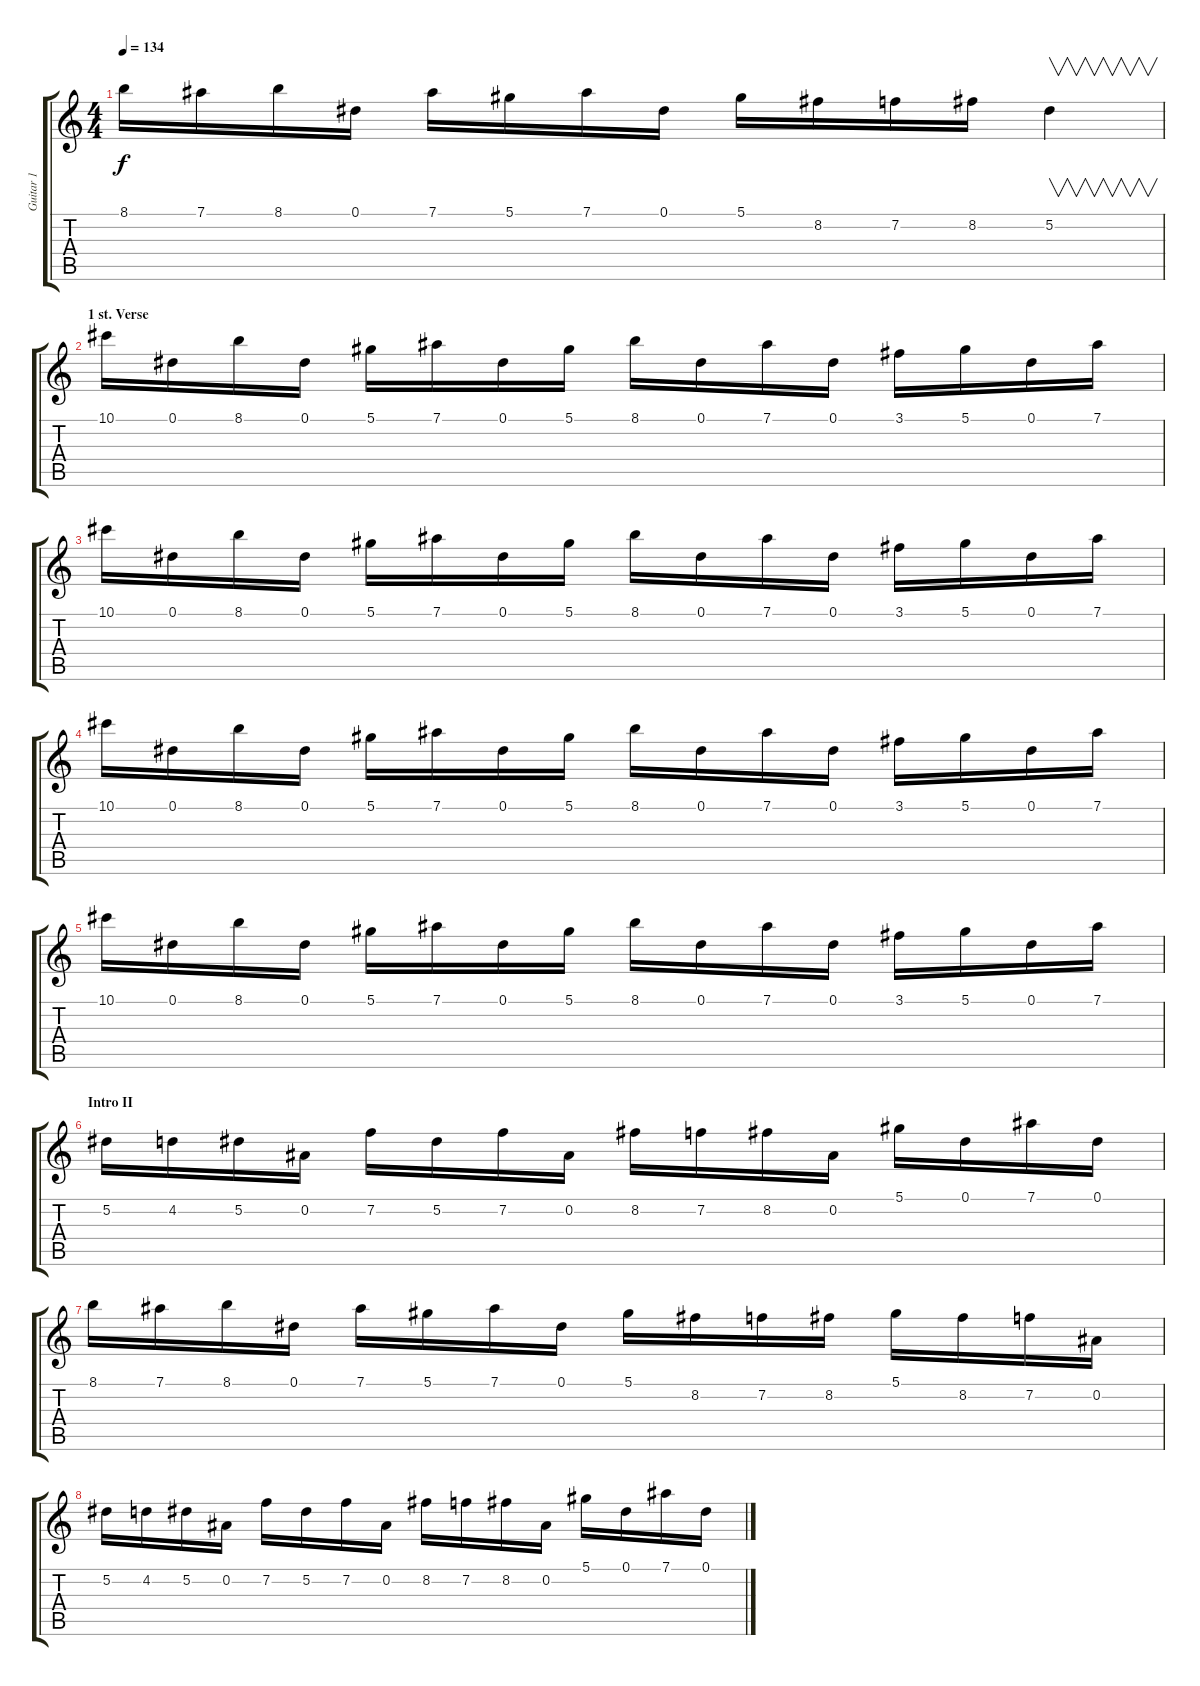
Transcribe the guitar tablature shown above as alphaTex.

\track ("Guitar 1" "Guitar 1") {instrument distortionguitar}
\staff {score tabs}
\tuning (Eb4 Bb3 Gb3 Db3 Ab2 Eb2) {hide}
\ts (4 4)
\tempo 134
\clef g2
\ks c
8.1.16{dy f} 7.1.16 8.1.16 0.1.16 7.1.16 5.1.16 7.1.16 0.1.16 5.1.16 8.2.16 7.2.16 8.2.16 5.2.4{v} |
\section ("" "1 st. Verse")
10.1.16 0.1.16 8.1.16 0.1.16 5.1.16 7.1.16 0.1.16 5.1.16 8.1.16 0.1.16 7.1.16 0.1.16 3.1.16 5.1.16 0.1.16 7.1.16 |
10.1.16 0.1.16 8.1.16 0.1.16 5.1.16 7.1.16 0.1.16 5.1.16 8.1.16 0.1.16 7.1.16 0.1.16 3.1.16 5.1.16 0.1.16 7.1.16 |
10.1.16 0.1.16 8.1.16 0.1.16 5.1.16 7.1.16 0.1.16 5.1.16 8.1.16 0.1.16 7.1.16 0.1.16 3.1.16 5.1.16 0.1.16 7.1.16 |
10.1.16 0.1.16 8.1.16 0.1.16 5.1.16 7.1.16 0.1.16 5.1.16 8.1.16 0.1.16 7.1.16 0.1.16 3.1.16 5.1.16 0.1.16 7.1.16 |
\section ("" "Intro II")
5.2.16 4.2.16 5.2.16 0.2.16 7.2.16 5.2.16 7.2.16 0.2.16 8.2.16 7.2.16 8.2.16 0.2.16 5.1.16 0.1.16 7.1.16 0.1.16 |
8.1.16 7.1.16 8.1.16 0.1.16 7.1.16 5.1.16 7.1.16 0.1.16 5.1.16 8.2.16 7.2.16 8.2.16 5.1.16 8.2.16 7.2.16 0.2.16 |
5.2.16 4.2.16 5.2.16 0.2.16 7.2.16 5.2.16 7.2.16 0.2.16 8.2.16 7.2.16 8.2.16 0.2.16 5.1.16 0.1.16 7.1.16 0.1.16
